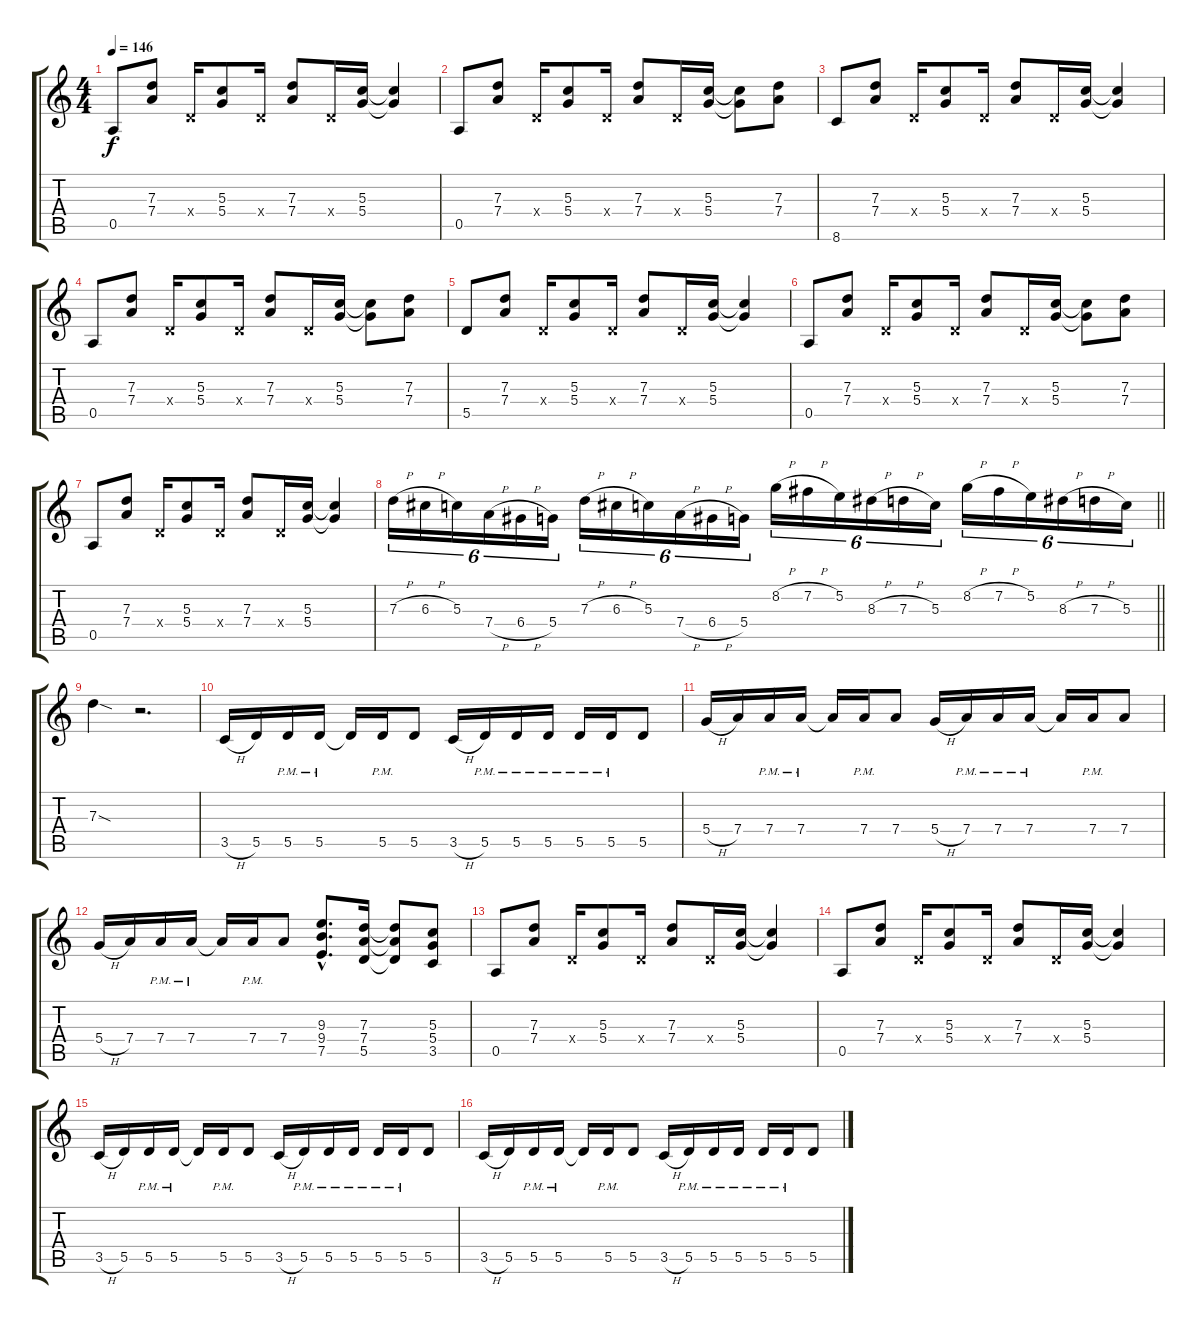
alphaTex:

\track "" {instrument distortionguitar}
\staff {score tabs}
\tuning (E4 B3 G3 D3 A2 E2) {hide}
\ts (4 4)
\tempo 146
\clef g2
\ks c
0.5.8{dy f} (7.3 7.4).8 0.4{x}.16 (5.3 5.4).8 0.4{x}.16 (7.3 7.4).8 0.4{x}.16 (5.3 5.4).16 (5.3{t} 5.4{t}).4 |
0.5.8 (7.3 7.4).8 0.4{x}.16 (5.3 5.4).8 0.4{x}.16 (7.3 7.4).8 0.4{x}.16 (5.3 5.4).16 (5.3{t} 5.4{t}).8 (7.3 7.4).8 |
8.6.8 (7.3 7.4).8 0.4{x}.16 (5.3 5.4).8 0.4{x}.16 (7.3 7.4).8 0.4{x}.16 (5.3 5.4).16 (5.3{t} 5.4{t}).4 |
0.5.8 (7.3 7.4).8 0.4{x}.16 (5.3 5.4).8 0.4{x}.16 (7.3 7.4).8 0.4{x}.16 (5.3 5.4).16 (5.3{t} 5.4{t}).8 (7.3 7.4).8 |
5.5.8 (7.3 7.4).8 0.4{x}.16 (5.3 5.4).8 0.4{x}.16 (7.3 7.4).8 0.4{x}.16 (5.3 5.4).16 (5.3{t} 5.4{t}).4 |
0.5.8 (7.3 7.4).8 0.4{x}.16 (5.3 5.4).8 0.4{x}.16 (7.3 7.4).8 0.4{x}.16 (5.3 5.4).16 (5.3{t} 5.4{t}).8 (7.3 7.4).8 |
0.5.8 (7.3 7.4).8 0.4{x}.16 (5.3 5.4).8 0.4{x}.16 (7.3 7.4).8 0.4{x}.16 (5.3 5.4).16 (5.3{t} 5.4{t}).4 |
\barLineRight lightlight
7.3{h}.16{tu (6 4)} 6.3{h}.16{tu (6 4)} 5.3.16{tu (6 4)} 7.4{h}.16{tu (6 4)} 6.4{h}.16{tu (6 4)} 5.4.16{tu (6 4)} 7.3{h}.16{tu (6 4)} 6.3{h}.16{tu (6 4)} 5.3.16{tu (6 4)} 7.4{h}.16{tu (6 4)} 6.4{h}.16{tu (6 4)} 5.4.16{tu (6 4)} 8.2{h}.16{tu (6 4)} 7.2{h}.16{tu (6 4)} 5.2.16{tu (6 4)} 8.3{h}.16{tu (6 4)} 7.3{h}.16{tu (6 4)} 5.3.16{tu (6 4)} 8.2{h}.16{tu (6 4)} 7.2{h}.16{tu (6 4)} 5.2.16{tu (6 4)} 8.3{h}.16{tu (6 4)} 7.3{h}.16{tu (6 4)} 5.3.16{tu (6 4)} |
7.3{sod}.4 r.2{d} |
3.5{h}.16 5.5.16 5.5{pm}.16 5.5{pm}.16 5.5{t}.16 5.5{pm}.16 5.5.8 3.5{h}.16 5.5{pm}.16 5.5{pm}.16 5.5{pm}.16 5.5{pm}.16 5.5{pm}.16 5.5.8 |
5.4{h}.16 7.4.16 7.4{pm}.16 7.4{pm}.16 7.4{t}.16 7.4{pm}.16 7.4.8 5.4{h}.16 7.4{pm}.16 7.4{pm}.16 7.4{pm}.16 7.4{t}.16 7.4{pm}.16 7.4.8 |
5.4{h}.16 7.4.16 7.4{pm}.16 7.4{pm}.16 7.4{t}.16 7.4{pm}.16 7.4.8 (9.3{hac} 9.4{hac} 7.5{hac}).8{d} (7.3 7.4 5.5).16 (7.3{t} 7.4{t} 5.5{t}).8 (5.3 5.4 3.5).8 |
0.5.8 (7.3 7.4).8 0.4{x}.16 (5.3 5.4).8 0.4{x}.16 (7.3 7.4).8 0.4{x}.16 (5.3 5.4).16 (5.3{t} 5.4{t}).4 |
0.5.8 (7.3 7.4).8 0.4{x}.16 (5.3 5.4).8 0.4{x}.16 (7.3 7.4).8 0.4{x}.16 (5.3 5.4).16 (5.3{t} 5.4{t}).4 |
3.5{h}.16 5.5.16 5.5{pm}.16 5.5{pm}.16 5.5{t}.16 5.5{pm}.16 5.5.8 3.5{h}.16 5.5{pm}.16 5.5{pm}.16 5.5{pm}.16 5.5{pm}.16 5.5{pm}.16 5.5.8 |
3.5{h}.16 5.5.16 5.5{pm}.16 5.5{pm}.16 5.5{t}.16 5.5{pm}.16 5.5.8 3.5{h}.16 5.5{pm}.16 5.5{pm}.16 5.5{pm}.16 5.5{pm}.16 5.5{pm}.16 5.5.8
